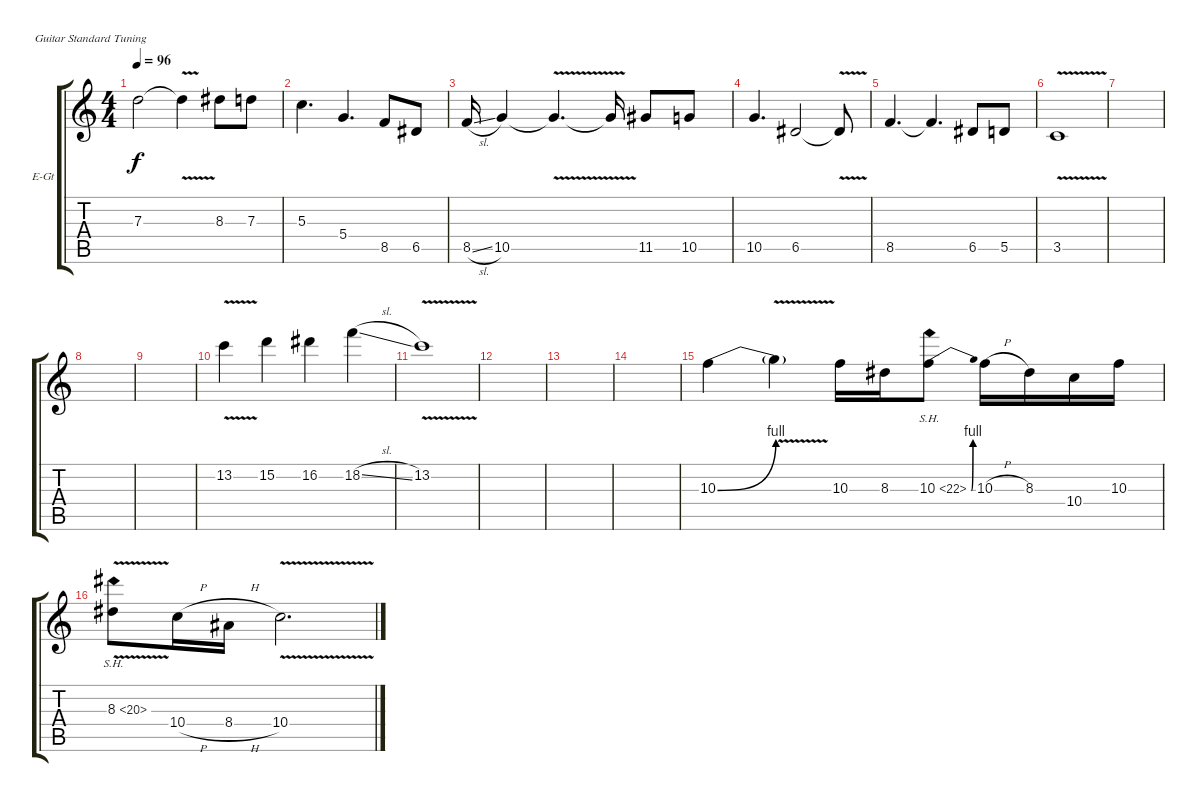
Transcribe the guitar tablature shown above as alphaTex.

\defaultSystemsLayout 4
\bracketExtendMode groupsimilarinstruments
\firstSystemTrackNameOrientation horizontal
\otherSystemsTrackNameOrientation horizontal
\track ("Extra Guitar " "E-Gt") {instrument distortionguitar}
\staff {score tabs}
\tuning (E4 B3 G3 D3 A2 E2)
\ts (4 4)
\tempo 96
\clef g2
\ks c
7.3.2{dy f} 7.3{v t}.4 8.3.8 7.3.8 |
5.3.4{d} 5.4.4{d} 8.5.8 6.5.8 |
8.5{sl}.16 10.5.4 10.5{v t}.4{d} 10.5{t}.16 11.5.8 10.5.8 |
10.5.4{d} 6.5.2 6.5{v t}.8 |
8.5.4{d} 8.5{t}.4{d} 6.5.8 5.5.8 |
3.5{v}.1 |
|
|
|
13.2{v}.4 15.2.4 16.2.4 18.2{sl}.4 |
13.2{v}.1 |
|
|
|
10.3{be (bend 0 0 15 4)}.4 10.3{v t}.4 10.3.16 8.3.16 10.3{be (bend 0 0 15 4) sh 12}.8 10.3{h}.16 8.3.16 10.4.16 10.3.16 |
8.3{sh 12 v}.8 10.4{h}.16 8.4{h}.16 10.4{v}.2{d}
